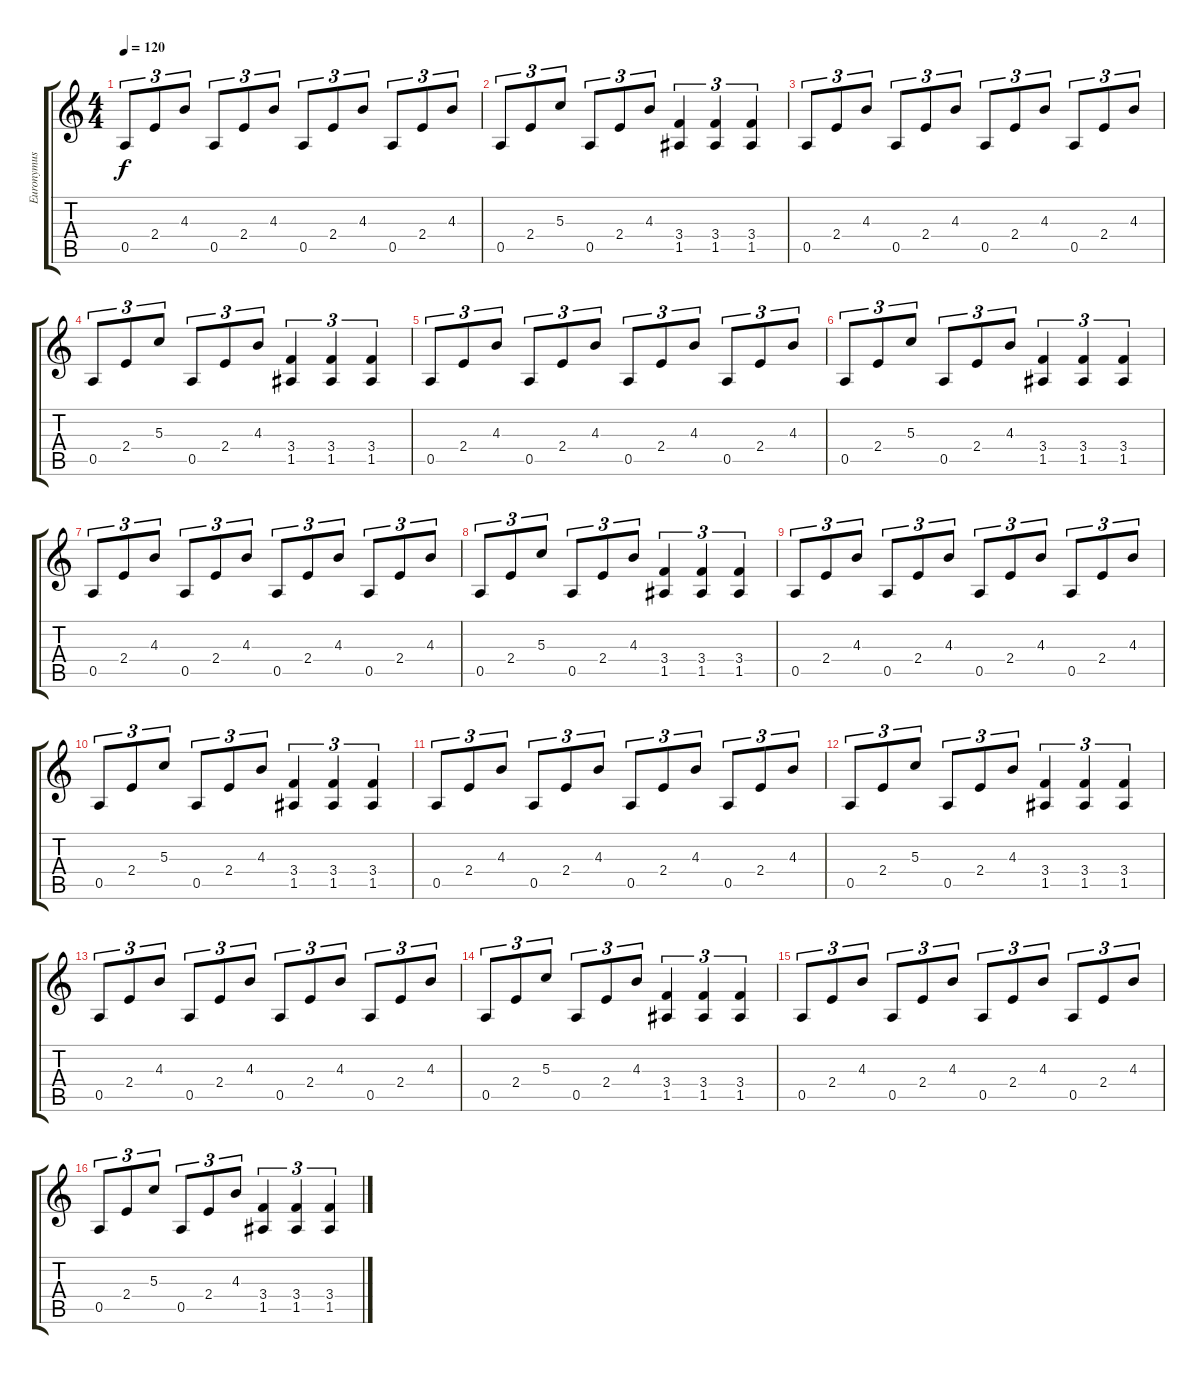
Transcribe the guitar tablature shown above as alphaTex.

\track ("Euronymus (Guitar 1)" "Euronymus ") {instrument distortionguitar}
\staff {score tabs}
\tuning (E4 B3 G3 D3 A2 E2) {hide}
\ts (4 4)
\tempo 120
\clef g2
\ks c
0.5.8{tu (3 2) dy f} 2.4.8{tu (3 2)} 4.3.8{tu (3 2)} 0.5.8{tu (3 2)} 2.4.8{tu (3 2)} 4.3.8{tu (3 2)} 0.5.8{tu (3 2)} 2.4.8{tu (3 2)} 4.3.8{tu (3 2)} 0.5.8{tu (3 2)} 2.4.8{tu (3 2)} 4.3.8{tu (3 2)} |
0.5.8{tu (3 2)} 2.4.8{tu (3 2)} 5.3.8{tu (3 2)} 0.5.8{tu (3 2)} 2.4.8{tu (3 2)} 4.3.8{tu (3 2)} (3.4 1.5).4{tu (3 2)} (3.4 1.5).4{tu (3 2)} (3.4 1.5).4{tu (3 2)} |
0.5.8{tu (3 2)} 2.4.8{tu (3 2)} 4.3.8{tu (3 2)} 0.5.8{tu (3 2)} 2.4.8{tu (3 2)} 4.3.8{tu (3 2)} 0.5.8{tu (3 2)} 2.4.8{tu (3 2)} 4.3.8{tu (3 2)} 0.5.8{tu (3 2)} 2.4.8{tu (3 2)} 4.3.8{tu (3 2)} |
0.5.8{tu (3 2)} 2.4.8{tu (3 2)} 5.3.8{tu (3 2)} 0.5.8{tu (3 2)} 2.4.8{tu (3 2)} 4.3.8{tu (3 2)} (3.4 1.5).4{tu (3 2)} (3.4 1.5).4{tu (3 2)} (3.4 1.5).4{tu (3 2)} |
0.5.8{tu (3 2)} 2.4.8{tu (3 2)} 4.3.8{tu (3 2)} 0.5.8{tu (3 2)} 2.4.8{tu (3 2)} 4.3.8{tu (3 2)} 0.5.8{tu (3 2)} 2.4.8{tu (3 2)} 4.3.8{tu (3 2)} 0.5.8{tu (3 2)} 2.4.8{tu (3 2)} 4.3.8{tu (3 2)} |
0.5.8{tu (3 2)} 2.4.8{tu (3 2)} 5.3.8{tu (3 2)} 0.5.8{tu (3 2)} 2.4.8{tu (3 2)} 4.3.8{tu (3 2)} (3.4 1.5).4{tu (3 2)} (3.4 1.5).4{tu (3 2)} (3.4 1.5).4{tu (3 2)} |
0.5.8{tu (3 2)} 2.4.8{tu (3 2)} 4.3.8{tu (3 2)} 0.5.8{tu (3 2)} 2.4.8{tu (3 2)} 4.3.8{tu (3 2)} 0.5.8{tu (3 2)} 2.4.8{tu (3 2)} 4.3.8{tu (3 2)} 0.5.8{tu (3 2)} 2.4.8{tu (3 2)} 4.3.8{tu (3 2)} |
0.5.8{tu (3 2)} 2.4.8{tu (3 2)} 5.3.8{tu (3 2)} 0.5.8{tu (3 2)} 2.4.8{tu (3 2)} 4.3.8{tu (3 2)} (3.4 1.5).4{tu (3 2)} (3.4 1.5).4{tu (3 2)} (3.4 1.5).4{tu (3 2)} |
0.5.8{tu (3 2)} 2.4.8{tu (3 2)} 4.3.8{tu (3 2)} 0.5.8{tu (3 2)} 2.4.8{tu (3 2)} 4.3.8{tu (3 2)} 0.5.8{tu (3 2)} 2.4.8{tu (3 2)} 4.3.8{tu (3 2)} 0.5.8{tu (3 2)} 2.4.8{tu (3 2)} 4.3.8{tu (3 2)} |
0.5.8{tu (3 2)} 2.4.8{tu (3 2)} 5.3.8{tu (3 2)} 0.5.8{tu (3 2)} 2.4.8{tu (3 2)} 4.3.8{tu (3 2)} (3.4 1.5).4{tu (3 2)} (3.4 1.5).4{tu (3 2)} (3.4 1.5).4{tu (3 2)} |
0.5.8{tu (3 2)} 2.4.8{tu (3 2)} 4.3.8{tu (3 2)} 0.5.8{tu (3 2)} 2.4.8{tu (3 2)} 4.3.8{tu (3 2)} 0.5.8{tu (3 2)} 2.4.8{tu (3 2)} 4.3.8{tu (3 2)} 0.5.8{tu (3 2)} 2.4.8{tu (3 2)} 4.3.8{tu (3 2)} |
0.5.8{tu (3 2)} 2.4.8{tu (3 2)} 5.3.8{tu (3 2)} 0.5.8{tu (3 2)} 2.4.8{tu (3 2)} 4.3.8{tu (3 2)} (3.4 1.5).4{tu (3 2)} (3.4 1.5).4{tu (3 2)} (3.4 1.5).4{tu (3 2)} |
0.5.8{tu (3 2)} 2.4.8{tu (3 2)} 4.3.8{tu (3 2)} 0.5.8{tu (3 2)} 2.4.8{tu (3 2)} 4.3.8{tu (3 2)} 0.5.8{tu (3 2)} 2.4.8{tu (3 2)} 4.3.8{tu (3 2)} 0.5.8{tu (3 2)} 2.4.8{tu (3 2)} 4.3.8{tu (3 2)} |
0.5.8{tu (3 2)} 2.4.8{tu (3 2)} 5.3.8{tu (3 2)} 0.5.8{tu (3 2)} 2.4.8{tu (3 2)} 4.3.8{tu (3 2)} (3.4 1.5).4{tu (3 2)} (3.4 1.5).4{tu (3 2)} (3.4 1.5).4{tu (3 2)} |
0.5.8{tu (3 2)} 2.4.8{tu (3 2)} 4.3.8{tu (3 2)} 0.5.8{tu (3 2)} 2.4.8{tu (3 2)} 4.3.8{tu (3 2)} 0.5.8{tu (3 2)} 2.4.8{tu (3 2)} 4.3.8{tu (3 2)} 0.5.8{tu (3 2)} 2.4.8{tu (3 2)} 4.3.8{tu (3 2)} |
0.5.8{tu (3 2)} 2.4.8{tu (3 2)} 5.3.8{tu (3 2)} 0.5.8{tu (3 2)} 2.4.8{tu (3 2)} 4.3.8{tu (3 2)} (3.4 1.5).4{tu (3 2)} (3.4 1.5).4{tu (3 2)} (3.4 1.5).4{tu (3 2)}
